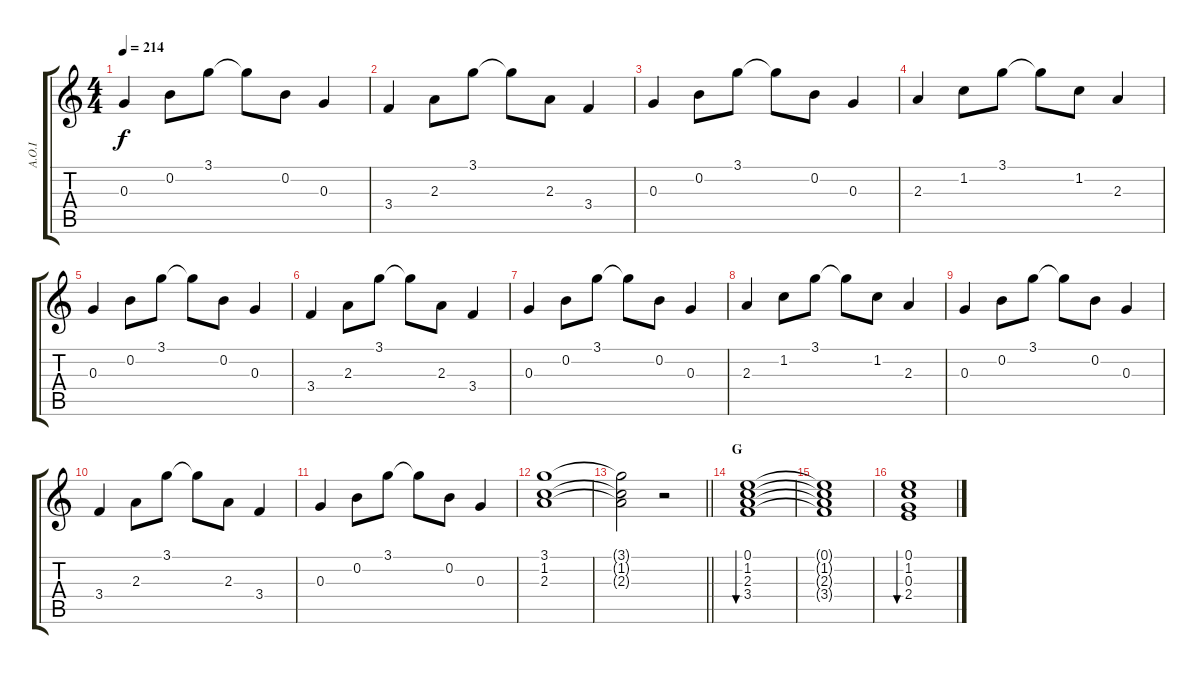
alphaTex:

\track ("A.O.I" "A.O.I") {instrument distortionguitar}
\staff {score tabs}
\tuning (E4 B3 G3 D3 A2 E2) {hide}
\ts (4 4)
\tempo 214
\clef g2
\ks c
0.3.4{dy f} 0.2.8 3.1.8 3.1{t}.8 0.2.8 0.3.4 |
3.4.4 2.3.8 3.1.8 3.1{t}.8 2.3.8 3.4.4 |
0.3.4 0.2.8 3.1.8 3.1{t}.8 0.2.8 0.3.4 |
2.3.4 1.2.8 3.1.8 3.1{t}.8 1.2.8 2.3.4 |
0.3.4 0.2.8 3.1.8 3.1{t}.8 0.2.8 0.3.4 |
3.4.4 2.3.8 3.1.8 3.1{t}.8 2.3.8 3.4.4 |
0.3.4 0.2.8 3.1.8 3.1{t}.8 0.2.8 0.3.4 |
2.3.4 1.2.8 3.1.8 3.1{t}.8 1.2.8 2.3.4 |
0.3.4 0.2.8 3.1.8 3.1{t}.8 0.2.8 0.3.4 |
3.4.4 2.3.8 3.1.8 3.1{t}.8 2.3.8 3.4.4 |
0.3.4 0.2.8 3.1.8 3.1{t}.8 0.2.8 0.3.4 |
(3.1 1.2 2.3).1 |
\barLineRight lightlight
(3.1{t} 1.2{t} 2.3{t}).2 r.2 |
\section ("" "G")
(0.1 1.2 2.3 3.4).1{bu 240 volume 12 balance 13 instrument electricguitarclean} |
(0.1{t} 1.2{t} 2.3{t} 3.4{t}).1 |
(0.1 1.2 0.3 2.4).1{bu 240}
